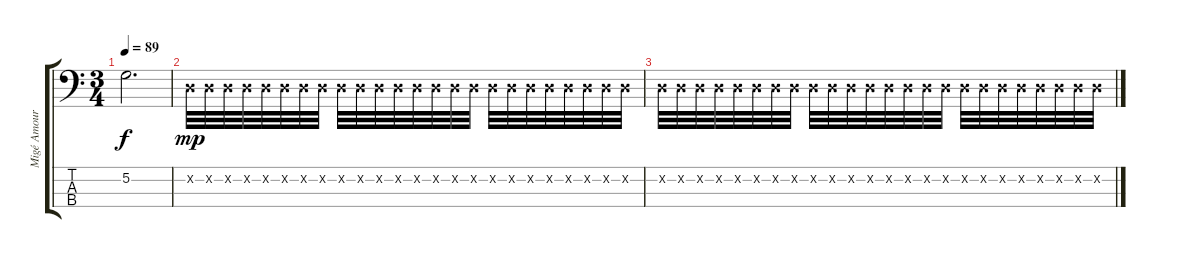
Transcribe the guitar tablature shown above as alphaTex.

\track ("Migé Amour (Bass)" "Migé Amour") {instrument acousticbass}
\staff {score tabs}
\tuning (G2 D2 A1 E1) {hide}
\ts (3 4)
\tempo 89
\clef f4
\ks c
5.2{t}.2{d dy f} |
0.2{x}.32{dy mp} 0.2{x}.32 0.2{x}.32 0.2{x}.32 0.2{x}.32 0.2{x}.32 0.2{x}.32 0.2{x}.32 0.2{x}.32 0.2{x}.32 0.2{x}.32 0.2{x}.32 0.2{x}.32 0.2{x}.32 0.2{x}.32 0.2{x}.32 0.2{x}.32 0.2{x}.32 0.2{x}.32 0.2{x}.32 0.2{x}.32 0.2{x}.32 0.2{x}.32 0.2{x}.32 |
0.2{x}.32 0.2{x}.32 0.2{x}.32 0.2{x}.32 0.2{x}.32 0.2{x}.32 0.2{x}.32 0.2{x}.32 0.2{x}.32 0.2{x}.32 0.2{x}.32 0.2{x}.32 0.2{x}.32 0.2{x}.32 0.2{x}.32 0.2{x}.32 0.2{x}.32 0.2{x}.32 0.2{x}.32 0.2{x}.32 0.2{x}.32 0.2{x}.32 0.2{x}.32 0.2{x}.32
